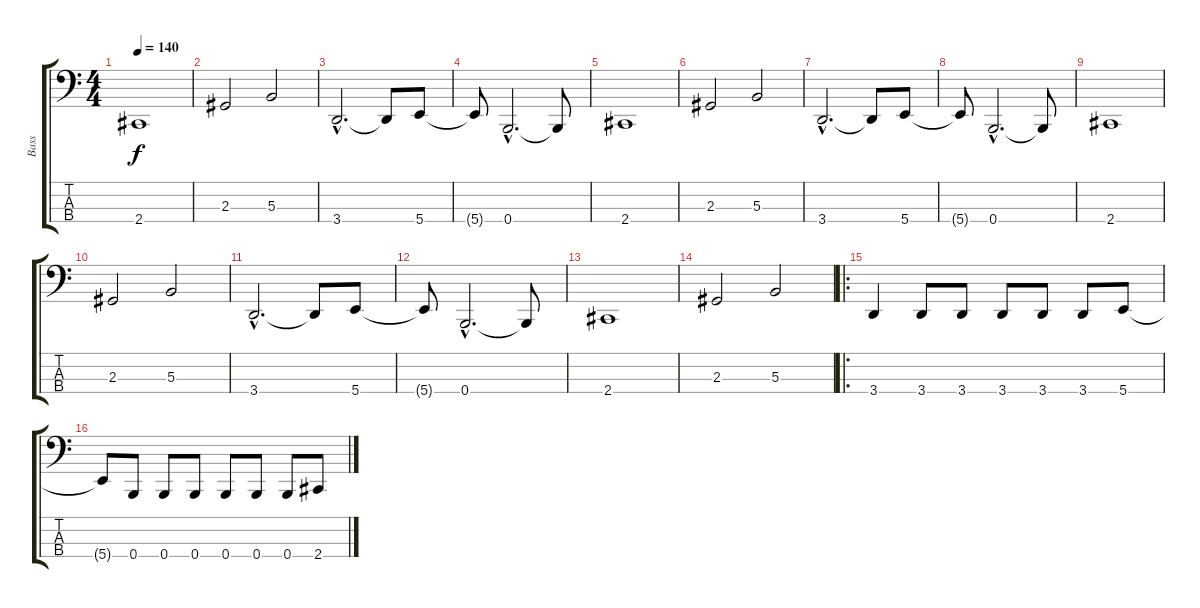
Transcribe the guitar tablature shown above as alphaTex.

\track ("Bass" "Bass") {instrument electricbasspick}
\staff {score tabs}
\tuning (E2 B1 Gb1 B0) {hide}
\ts (4 4)
\tempo 140
\clef f4
\ks c
2.4.1{dy f} |
2.3.2 5.3.2 |
3.4{hac}.2{d} 3.4{t}.8 5.4.8 |
5.4{t}.8 0.4{hac}.2{d} 0.4{t}.8 |
2.4.1 |
2.3.2 5.3.2 |
3.4{hac}.2{d} 3.4{t}.8 5.4.8 |
5.4{t}.8 0.4{hac}.2{d} 0.4{t}.8 |
2.4.1 |
2.3.2 5.3.2 |
3.4{hac}.2{d} 3.4{t}.8 5.4.8 |
5.4{t}.8 0.4{hac}.2{d} 0.4{t}.8 |
2.4.1 |
2.3.2 5.3.2 |
\ro
3.4.4 3.4.8 3.4.8 3.4.8 3.4.8 3.4.8 5.4.8 |
5.4{t}.8 0.4.8 0.4.8 0.4.8 0.4.8 0.4.8 0.4.8 2.4.8
